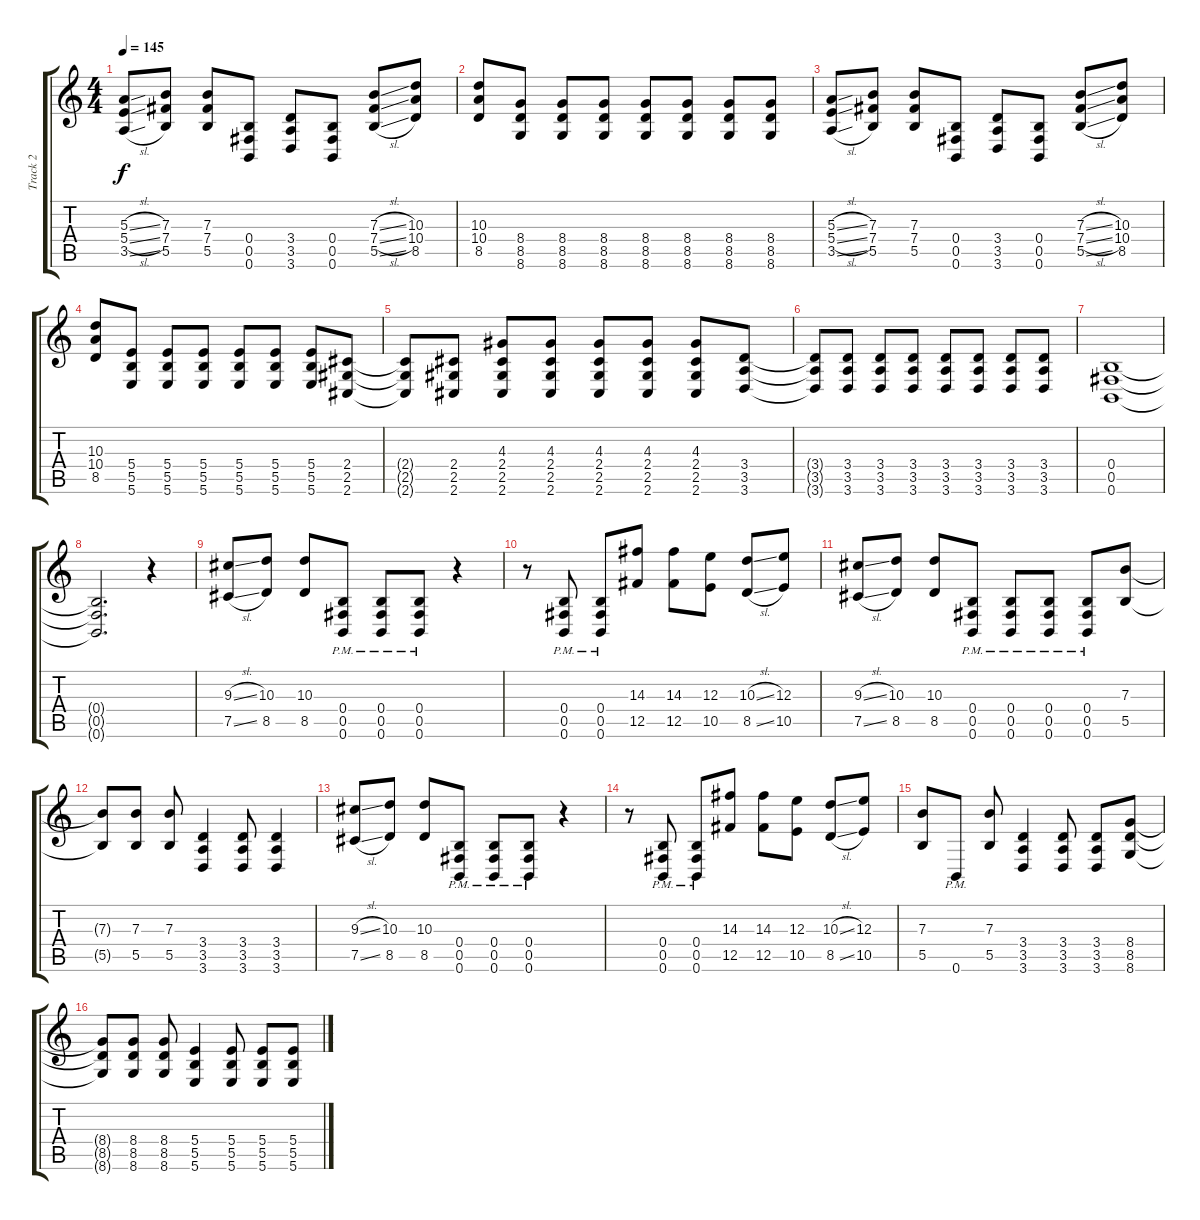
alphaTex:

\track ("Track 2" "Track 2") {instrument distortionguitar}
\staff {score tabs}
\tuning (Db4 Ab3 E3 B2 Gb2 B1) {hide}
\ts (4 4)
\tempo 145
\clef g2
\ks c
(5.3{sl} 5.4{sl} 3.5{sl}).8{dy f} (7.3 7.4 5.5).8 (7.3 7.4 5.5).8 (0.4 0.5 0.6).8 (3.4 3.5 3.6).8 (0.4 0.5 0.6).8 (7.3{sl} 7.4{sl} 5.5{sl}).8 (10.3 10.4 8.5).8 |
(10.3 10.4 8.5).8 (8.4 8.5 8.6).8 (8.4 8.5 8.6).8 (8.4 8.5 8.6).8 (8.4 8.5 8.6).8 (8.4 8.5 8.6).8 (8.4 8.5 8.6).8 (8.4 8.5 8.6).8 |
(5.3{sl} 5.4{sl} 3.5{sl}).8 (7.3 7.4 5.5).8 (7.3 7.4 5.5).8 (0.4 0.5 0.6).8 (3.4 3.5 3.6).8 (0.4 0.5 0.6).8 (7.3{sl} 7.4{sl} 5.5{sl}).8 (10.3 10.4 8.5).8 |
(10.3 10.4 8.5).8 (5.4 5.5 5.6).8 (5.4 5.5 5.6).8 (5.4 5.5 5.6).8 (5.4 5.5 5.6).8 (5.4 5.5 5.6).8 (5.4 5.5 5.6).8 (2.4 2.5 2.6).8 |
(2.4{t} 2.5{t} 2.6{t}).8 (2.4 2.5 2.6).8 (4.3 2.4 2.5 2.6).8 (4.3 2.4 2.5 2.6).8 (4.3 2.4 2.5 2.6).8 (4.3 2.4 2.5 2.6).8 (4.3 2.4 2.5 2.6).8 (3.4 3.5 3.6).8 |
(3.4{t} 3.5{t} 3.6{t}).8 (3.4 3.5 3.6).8 (3.4 3.5 3.6).8 (3.4 3.5 3.6).8 (3.4 3.5 3.6).8 (3.4 3.5 3.6).8 (3.4 3.5 3.6).8 (3.4 3.5 3.6).8 |
(0.4 0.5 0.6).1 |
(0.4{t} 0.5{t} 0.6{t}).2{d} r.4 |
(9.3{sl} 7.5{sl}).8 (10.3 8.5).8 (10.3 8.5).8 (0.4{pm} 0.5{pm} 0.6{pm}).8 (0.4{pm} 0.5{pm} 0.6{pm}).8 (0.4{pm} 0.5{pm} 0.6{pm}).8 r.4 |
r.8 (0.4{pm} 0.5{pm} 0.6{pm}).8 (0.4{pm} 0.5{pm} 0.6{pm}).8 (14.3 12.5).8 (14.3 12.5).8 (12.3 10.5).8 (10.3{sl} 8.5{sl}).8 (12.3 10.5).8 |
(9.3{sl} 7.5{sl}).8 (10.3 8.5).8 (10.3 8.5).8 (0.4{pm} 0.5{pm} 0.6{pm}).8 (0.4{pm} 0.5{pm} 0.6{pm}).8 (0.4{pm} 0.5{pm} 0.6{pm}).8 (0.4{pm} 0.5{pm} 0.6{pm}).8 (7.3 5.5).8 |
(7.3{t} 5.5{t}).8 (7.3 5.5).8 (7.3 5.5).8 (3.4 3.5 3.6).4 (3.4 3.5 3.6).8 (3.4 3.5 3.6).4 |
(9.3{sl} 7.5{sl}).8 (10.3 8.5).8 (10.3 8.5).8 (0.4{pm} 0.5{pm} 0.6{pm}).8 (0.4{pm} 0.5{pm} 0.6{pm}).8 (0.4{pm} 0.5{pm} 0.6{pm}).8 r.4 |
r.8 (0.4{pm} 0.5{pm} 0.6{pm}).8 (0.4{pm} 0.5{pm} 0.6{pm}).8 (14.3 12.5).8 (14.3 12.5).8 (12.3 10.5).8 (10.3{sl} 8.5{sl}).8 (12.3 10.5).8 |
(7.3 5.5).8 0.6{pm}.8 (7.3 5.5).8 (3.4 3.5 3.6).4 (3.4 3.5 3.6).8 (3.4 3.5 3.6).8 (8.4 8.5 8.6).8 |
(8.4{t} 8.5{t} 8.6{t}).8 (8.4 8.5 8.6).8 (8.4 8.5 8.6).8 (5.4 5.5 5.6).4 (5.4 5.5 5.6).8 (5.4 5.5 5.6).8 (5.4 5.5 5.6).8
